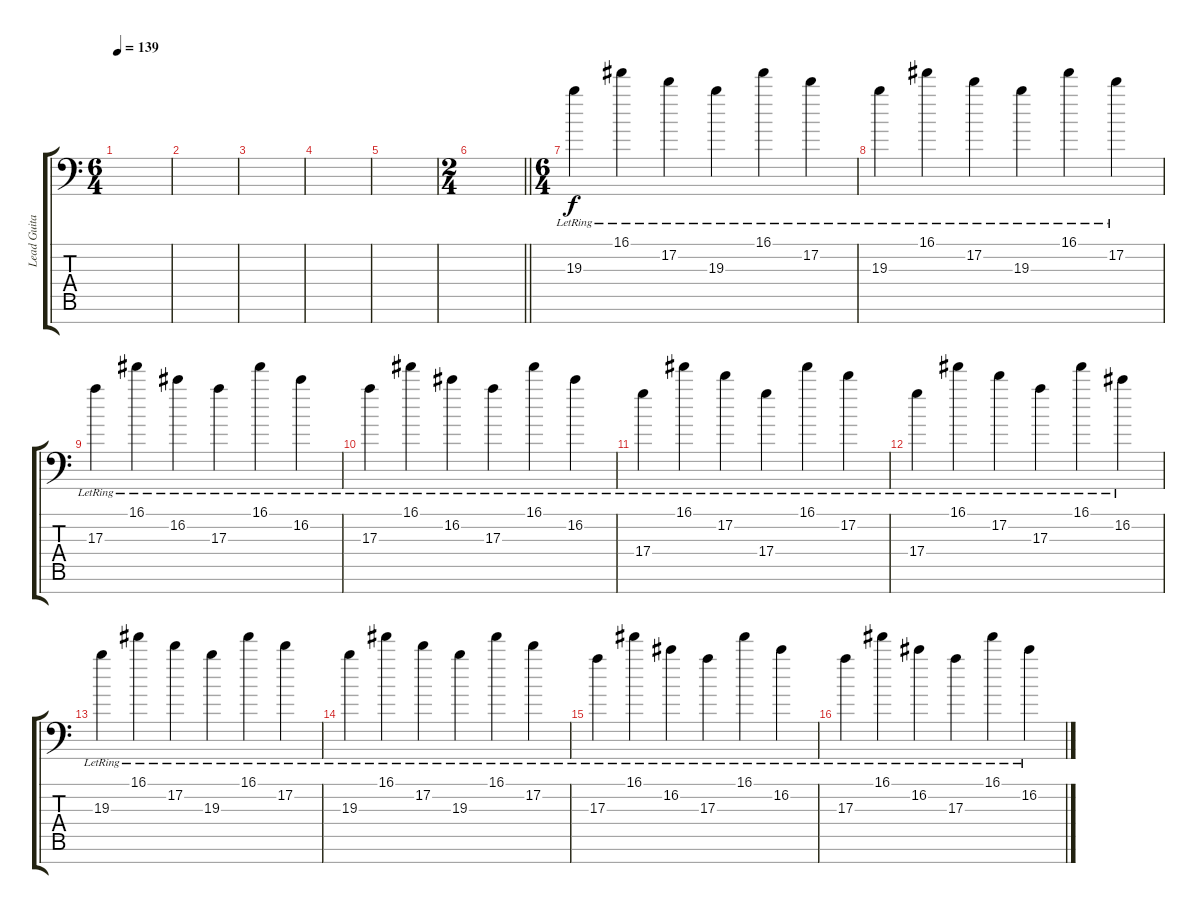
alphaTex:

\track ("Lead Guitar #1" "Lead Guita") {instrument distortionguitar}
\staff {score tabs}
\tuning (D4 A3 E3 D3 A2 E2 A1) {hide}
\ts (6 4)
\tempo 139
\clef f4
\ks c
|
|
|
|
|
\ts (2 4)
\barLineRight lightlight
|
\ts (6 4)
\section ("" "")
19.3{lr}.4{instrument electricguitarjazz} 16.1{lr}.4 17.2{lr}.4 19.3{lr}.4 16.1{lr}.4 17.2{lr}.4 |
19.3{lr}.4 16.1{lr}.4 17.2{lr}.4 19.3{lr}.4 16.1{lr}.4 17.2{lr}.4 |
17.3{lr}.4 16.1{lr}.4 16.2{lr}.4 17.3{lr}.4 16.1{lr}.4 16.2{lr}.4 |
17.3{lr}.4 16.1{lr}.4 16.2{lr}.4 17.3{lr}.4 16.1{lr}.4 16.2{lr}.4 |
17.4{lr}.4 16.1{lr}.4 17.2{lr}.4 17.4{lr}.4 16.1{lr}.4 17.2{lr}.4 |
17.4{lr}.4 16.1{lr}.4 17.2{lr}.4 17.3{lr}.4 16.1{lr}.4 16.2{lr}.4 |
19.3{lr}.4 16.1{lr}.4 17.2{lr}.4 19.3{lr}.4 16.1{lr}.4 17.2{lr}.4 |
19.3{lr}.4 16.1{lr}.4 17.2{lr}.4 19.3{lr}.4 16.1{lr}.4 17.2{lr}.4 |
17.3{lr}.4 16.1{lr}.4 16.2{lr}.4 17.3{lr}.4 16.1{lr}.4 16.2{lr}.4 |
17.3{lr}.4 16.1{lr}.4 16.2{lr}.4 17.3{lr}.4 16.1{lr}.4 16.2{lr}.4
